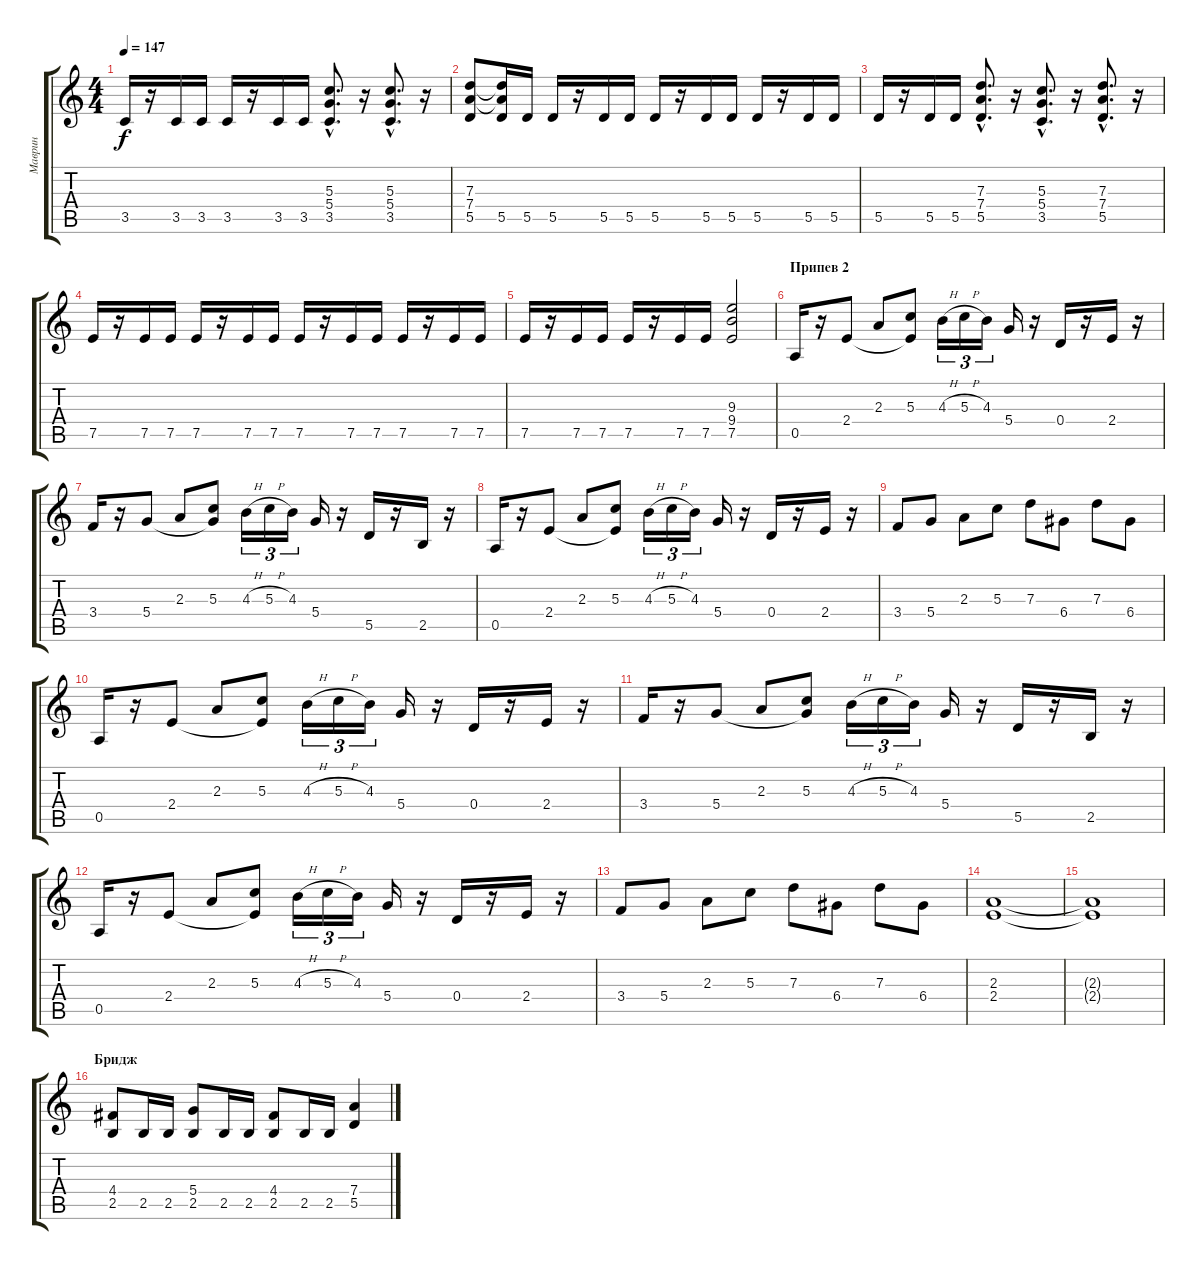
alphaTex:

\track ("Маврин" "Маврин") {instrument overdrivenguitar}
\staff {score tabs}
\tuning (E4 B3 G3 D3 A2 E2) {hide}
\ts (4 4)
\tempo 147
\clef g2
\ks c
3.5.16{dy f} r.16 3.5.16 3.5.16 3.5.16 r.16 3.5.16 3.5.16 (5.3{hac} 5.4{hac} 3.5{hac}).8{d} r.16 (5.3{hac} 5.4{hac} 3.5{hac}).8{d} r.16 |
(7.3 7.4 5.5).8 (7.3{t} 7.4{t} 5.5).16 5.5.16 5.5.16 r.16 5.5.16 5.5.16 5.5.16 r.16 5.5.16 5.5.16 5.5.16 r.16 5.5.16 5.5.16 |
5.5.16 r.16 5.5.16 5.5.16 (7.3{hac} 7.4{hac} 5.5{hac}).8{d} r.16 (5.3{hac} 5.4{hac} 3.5{hac}).8{d} r.16 (7.3{hac} 7.4{hac} 5.5{hac}).8{d} r.16 |
7.5.16 r.16 7.5.16 7.5.16 7.5.16 r.16 7.5.16 7.5.16 7.5.16 r.16 7.5.16 7.5.16 7.5.16 r.16 7.5.16 7.5.16 |
7.5.16 r.16 7.5.16 7.5.16 7.5.16 r.16 7.5.16 7.5.16 (9.3 9.4 7.5).2 |
\section ("" "Припев 2")
0.5.16 r.16 2.4.8 2.3.8 (5.3 2.4{t}).8 4.3{h}.16{tu (3 2)} 5.3{h}.16{tu (3 2)} 4.3.16{tu (3 2)} 5.4.16 r.16 0.4.16 r.16 2.4.16 r.16 |
3.4.16 r.16 5.4.8 2.3.8 (5.3 5.4{t}).8 4.3{h}.16{tu (3 2)} 5.3{h}.16{tu (3 2)} 4.3.16{tu (3 2)} 5.4.16 r.16 5.5.16 r.16 2.5.16 r.16 |
0.5.16 r.16 2.4.8 2.3.8 (5.3 2.4{t}).8 4.3{h}.16{tu (3 2)} 5.3{h}.16{tu (3 2)} 4.3.16{tu (3 2)} 5.4.16 r.16 0.4.16 r.16 2.4.16 r.16 |
3.4.8 5.4.8 2.3.8 5.3.8 7.3.8 6.4.8 7.3.8 6.4.8 |
0.5.16 r.16 2.4.8 2.3.8 (5.3 2.4{t}).8 4.3{h}.16{tu (3 2)} 5.3{h}.16{tu (3 2)} 4.3.16{tu (3 2)} 5.4.16 r.16 0.4.16 r.16 2.4.16 r.16 |
3.4.16 r.16 5.4.8 2.3.8 (5.3 5.4{t}).8 4.3{h}.16{tu (3 2)} 5.3{h}.16{tu (3 2)} 4.3.16{tu (3 2)} 5.4.16 r.16 5.5.16 r.16 2.5.16 r.16 |
0.5.16 r.16 2.4.8 2.3.8 (5.3 2.4{t}).8 4.3{h}.16{tu (3 2)} 5.3{h}.16{tu (3 2)} 4.3.16{tu (3 2)} 5.4.16 r.16 0.4.16 r.16 2.4.16 r.16 |
3.4.8 5.4.8 2.3.8 5.3.8 7.3.8 6.4.8 7.3.8 6.4.8 |
(2.3 2.4).1 |
(2.3{t} 2.4{t}).1 |
\section ("" "Бридж")
(4.4 2.5).8 2.5.16 2.5.16 (5.4 2.5).8 2.5.16 2.5.16 (4.4 2.5).8 2.5.16 2.5.16 (7.4{ss} 5.5{ss}).4
